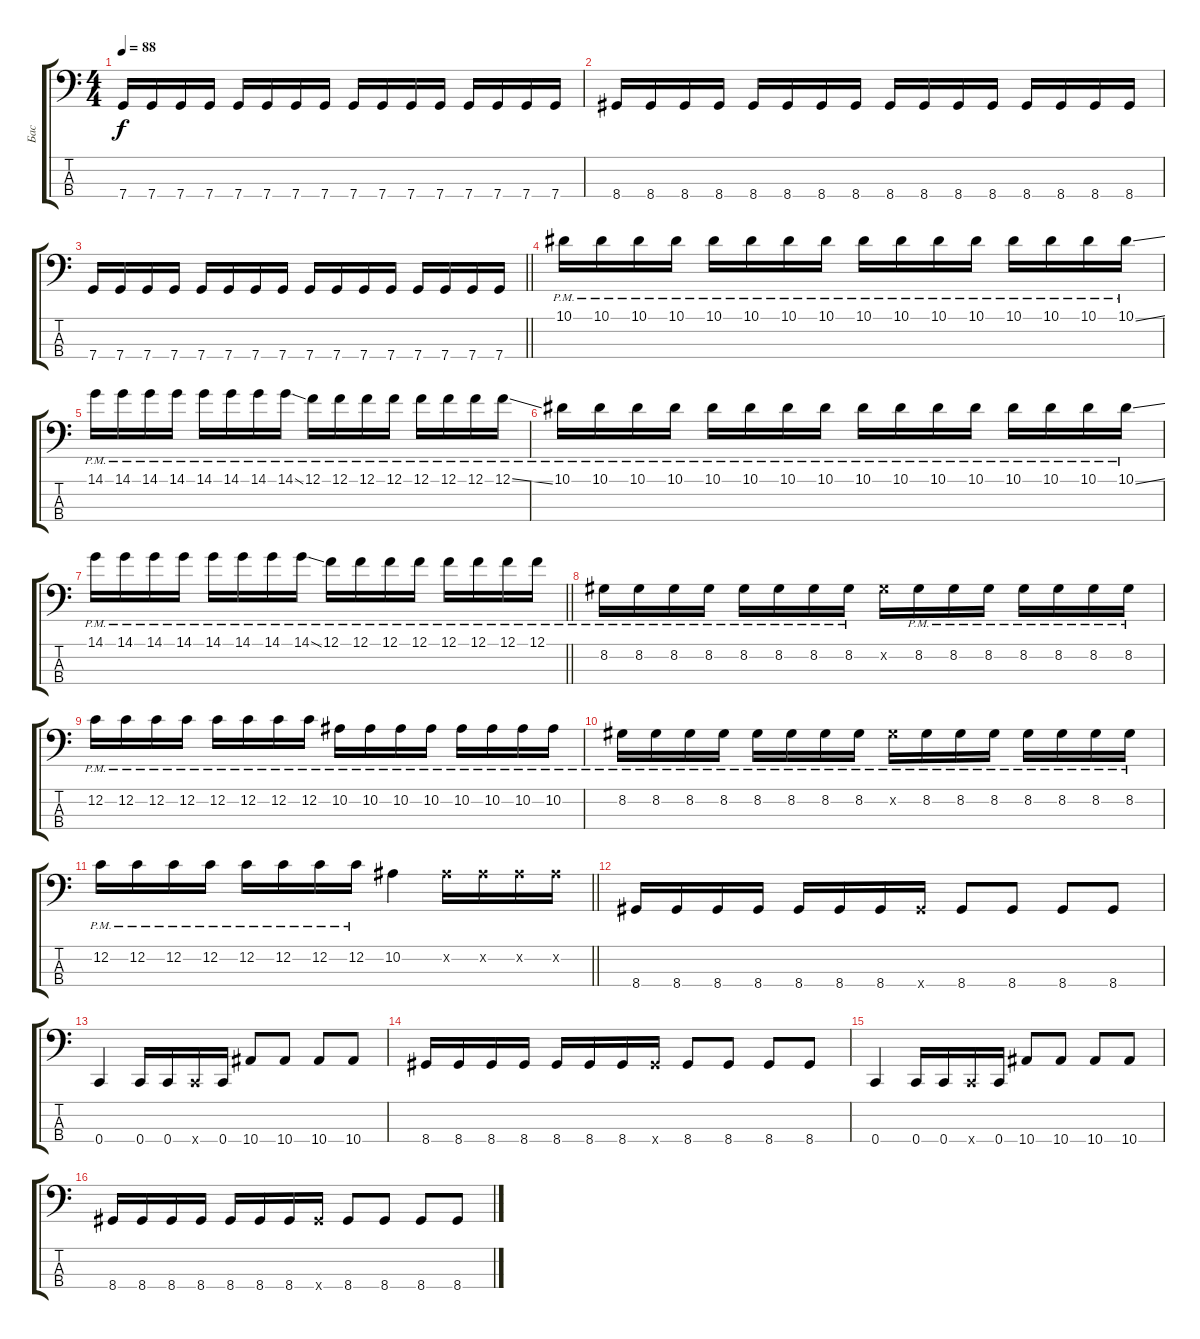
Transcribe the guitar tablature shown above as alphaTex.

\track ("Бас" "Бас") {instrument electricbassfinger}
\staff {score tabs}
\tuning (F2 C2 G1 C1) {hide}
\ts (4 4)
\tempo 88
\clef f4
\ks c
7.4.16{dy f} 7.4.16 7.4.16 7.4.16 7.4.16 7.4.16 7.4.16 7.4.16 7.4.16 7.4.16 7.4.16 7.4.16 7.4.16 7.4.16 7.4.16 7.4.16 |
8.4.16 8.4.16 8.4.16 8.4.16 8.4.16 8.4.16 8.4.16 8.4.16 8.4.16 8.4.16 8.4.16 8.4.16 8.4.16 8.4.16 8.4.16 8.4.16 |
\barLineRight lightlight
7.4.16 7.4.16 7.4.16 7.4.16 7.4.16 7.4.16 7.4.16 7.4.16 7.4.16 7.4.16 7.4.16 7.4.16 7.4.16 7.4.16 7.4.16 7.4.16 |
10.1{pm}.16 10.1{pm}.16 10.1{pm}.16 10.1{pm}.16 10.1{pm}.16 10.1{pm}.16 10.1{pm}.16 10.1{pm}.16 10.1{pm}.16 10.1{pm}.16 10.1{pm}.16 10.1{pm}.16 10.1{pm}.16 10.1{pm}.16 10.1{pm}.16 10.1{ss pm}.16 |
14.1{pm}.16 14.1{pm}.16 14.1{pm}.16 14.1{pm}.16 14.1{pm}.16 14.1{pm}.16 14.1{pm}.16 14.1{ss pm}.16 12.1{pm}.16 12.1{pm}.16 12.1{pm}.16 12.1{pm}.16 12.1{pm}.16 12.1{pm}.16 12.1{pm}.16 12.1{ss pm}.16 |
10.1{pm}.16 10.1{pm}.16 10.1{pm}.16 10.1{pm}.16 10.1{pm}.16 10.1{pm}.16 10.1{pm}.16 10.1{pm}.16 10.1{pm}.16 10.1{pm}.16 10.1{pm}.16 10.1{pm}.16 10.1{pm}.16 10.1{pm}.16 10.1{pm}.16 10.1{ss pm}.16 |
\barLineRight lightlight
14.1{pm}.16 14.1{pm}.16 14.1{pm}.16 14.1{pm}.16 14.1{pm}.16 14.1{pm}.16 14.1{pm}.16 14.1{ss pm}.16 12.1{pm}.16 12.1{pm}.16 12.1{pm}.16 12.1{pm}.16 12.1{pm}.16 12.1{pm}.16 12.1{pm}.16 12.1{pm}.16 |
8.2{pm}.16 8.2{pm}.16 8.2{pm}.16 8.2{pm}.16 8.2{pm}.16 8.2{pm}.16 8.2{pm}.16 8.2{pm}.16 8.2{x}.16 8.2{pm}.16 8.2{pm}.16 8.2{pm}.16 8.2{pm}.16 8.2{pm}.16 8.2{pm}.16 8.2{pm}.16 |
12.2{pm}.16 12.2{pm}.16 12.2{pm}.16 12.2{pm}.16 12.2{pm}.16 12.2{pm}.16 12.2{pm}.16 12.2{pm}.16 10.2{pm}.16 10.2{pm}.16 10.2{pm}.16 10.2{pm}.16 10.2{pm}.16 10.2{pm}.16 10.2{pm}.16 10.2{pm}.16 |
8.2{pm}.16 8.2{pm}.16 8.2{pm}.16 8.2{pm}.16 8.2{pm}.16 8.2{pm}.16 8.2{pm}.16 8.2{pm}.16 8.2{pm x}.16 8.2{pm}.16 8.2{pm}.16 8.2{pm}.16 8.2{pm}.16 8.2{pm}.16 8.2{pm}.16 8.2{pm}.16 |
\barLineRight lightlight
12.2{pm}.16 12.2{pm}.16 12.2{pm}.16 12.2{pm}.16 12.2{pm}.16 12.2{pm}.16 12.2{pm}.16 12.2{pm}.16 10.2.4 10.2{x}.16 10.2{x}.16 10.2{x}.16 10.2{x}.16 |
8.4.16 8.4.16 8.4.16 8.4.16 8.4.16 8.4.16 8.4.16 8.4{x}.16 8.4.8 8.4.8 8.4.8 8.4.8 |
0.4.4 0.4.16 0.4.16 0.4{x}.16 0.4.16 10.4.8 10.4.8 10.4.8 10.4.8 |
8.4.16 8.4.16 8.4.16 8.4.16 8.4.16 8.4.16 8.4.16 8.4{x}.16 8.4.8 8.4.8 8.4.8 8.4.8 |
0.4.4 0.4.16 0.4.16 0.4{x}.16 0.4.16 10.4.8 10.4.8 10.4.8 10.4.8 |
8.4.16 8.4.16 8.4.16 8.4.16 8.4.16 8.4.16 8.4.16 8.4{x}.16 8.4.8 8.4.8 8.4.8 8.4.8
